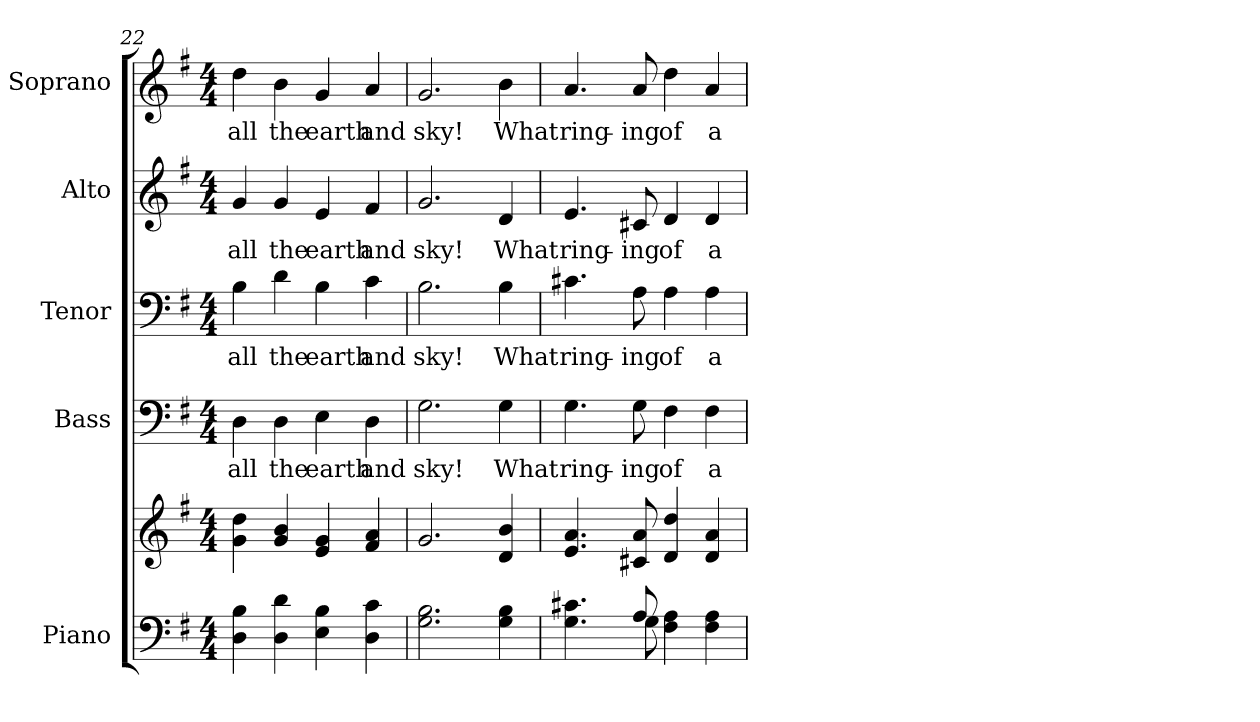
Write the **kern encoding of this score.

**kern	**kern	**kern	**text	**kern	**text	**kern	**text	**kern	**text
*part5	*part5	*part4	*part4	*part3	*part3	*part2	*part2	*part1	*part1
*staff6	*staff5	*staff4	*staff4	*staff3	*staff3	*staff2	*staff2	*staff1	*staff1
*I"Piano	*	*I"Bass	*	*I"Tenor	*	*I"Alto	*	*I"Soprano	*
*I'Pno.	*	*I'B.	*	*I'T.	*	*I'A.	*	*I'S.	*
!!LO:PB:g=z
*clefF4	*clefG2	*clefF4	*	*clefF4	*	*clefG2	*	*clefG2	*
*k[f#]	*k[f#]	*k[f#]	*	*k[f#]	*	*k[f#]	*	*k[f#]	*
*G:	*G:	*G:	*	*G:	*	*G:	*	*G:	*
*M4/4	*M4/4	*M4/4	*	*M4/4	*	*M4/4	*	*M4/4	*
=22	=22	=22	=22	=22	=22	=22	=22	=22	=22
!	!	!	!LO:LY:b:color=#000000	!	!	!	!	!	!
!	!	!	!	!	!LO:LY:b:color=#000000	!	!	!	!
!	!	!	!	!	!	!	!LO:LY:b:color=#000000	!	!
!	!	!	!	!	!	!	!	!	!LO:LY:b:color=#000000
4Di\ 4Bi	4gi\ 4ddi	4Di\	all	4Bi\	all	4gi/	all	4ddi\	all
!	!	!	!LO:LY:b:color=#000000	!	!	!	!	!	!
!	!	!	!	!	!LO:LY:b:color=#000000	!	!	!	!
!	!	!	!	!	!	!	!LO:LY:b:color=#000000	!	!
!	!	!	!	!	!	!	!	!	!LO:LY:b:color=#000000
4Di\ 4di	4gi/ 4bi	4Di\	the	4di\	the	4gi/	the	4bi\	the
!	!	!	!LO:LY:b:color=#000000	!	!	!	!	!	!
!	!	!	!	!	!LO:LY:b:color=#000000	!	!	!	!
!	!	!	!	!	!	!	!LO:LY:b:color=#000000	!	!
!	!	!	!	!	!	!	!	!	!LO:LY:b:color=#000000
4Ei\ 4Bi	4ei/ 4gi	4Ei\	earth	4Bi\	earth	4ei/	earth	4gi/	earth
!	!	!	!LO:LY:b:color=#000000	!	!	!	!	!	!
!	!	!	!	!	!LO:LY:b:color=#000000	!	!	!	!
!	!	!	!	!	!	!	!LO:LY:b:color=#000000	!	!
!	!	!	!	!	!	!	!	!	!LO:LY:b:color=#000000
4Di\ 4ci	4f#i/ 4ai	4Di\	and	4ci\	and	4f#i/	and	4ai/	and
=23	=23	=23	=23	=23	=23	=23	=23	=23	=23
!	!	!	!LO:LY:b:color=#000000	!	!	!	!	!	!
!	!	!	!	!	!LO:LY:b:color=#000000	!	!	!	!
!	!	!	!	!	!	!	!LO:LY:b:color=#000000	!	!
!	!	!	!	!	!	!	!	!	!LO:LY:b:color=#000000
2.Gi\ 2.Bi	2.gi/	2.Gi\	sky!	2.Bi\	sky!	2.gi/	sky!	2.gi/	sky!
!	!	!	!LO:LY:b:color=#000000	!	!	!	!	!	!
!	!	!	!	!	!LO:LY:b:color=#000000	!	!	!	!
!	!	!	!	!	!	!	!LO:LY:b:color=#000000	!	!
!	!	!	!	!	!	!	!	!	!LO:LY:b:color=#000000
4Gi\ 4Bi	4di/ 4bi	4Gi\	What	4Bi\	What	4di/	What	4bi\	What
!!LO:PB:g=z
=24	=24	=24	=24	=24	=24	=24	=24	=24	=24
*^	*	*	*	*	*	*	*	*	*
!	!	!	!	!LO:LY:b:color=#000000	!	!	!	!	!	!
!	!	!	!	!	!	!LO:LY:b:color=#000000	!	!	!	!
!	!	!	!	!	!	!	!	!LO:LY:b:color=#000000	!	!
!	!	!	!	!	!	!	!	!	!	!LO:LY:b:color=#000000
4.Gi\ 4.c#Xi	4ryy	4.ei/ 4.ai	4.Gi\	ring-	4.c#Xi\	ring-	4.ei/	ring-	4.ai/	ring-
.	8ryy	.	.	.	.	.	.	.	.	.
!	!	!	!	!LO:LY:b:color=#000000	!	!	!	!	!	!
!	!	!	!	!	!	!LO:LY:b:color=#000000	!	!	!	!
!	!	!	!	!	!	!	!	!LO:LY:b:color=#000000	!	!
!	!	!	!	!	!	!	!	!	!	!LO:LY:b:color=#000000
8Ai/	8Gi\	8c#Xi/ 8ai	8Gi\	-ing	8Ai\	-ing	8c#Xi/	-ing	8ai/	-ing
!	!	!	!	!LO:LY:b:color=#000000	!	!	!	!	!	!
!	!	!	!	!	!	!LO:LY:b:color=#000000	!	!	!	!
!	!	!	!	!	!	!	!	!LO:LY:b:color=#000000	!	!
!	!	!	!	!	!	!	!	!	!	!LO:LY:b:color=#000000
4F#i\ 4Ai	2ryy	4di/ 4ddi	4F#i\	of	4Ai\	of	4di/	of	4ddi\	of
!	!	!	!	!LO:LY:b:color=#000000	!	!	!	!	!	!
!	!	!	!	!	!	!LO:LY:b:color=#000000	!	!	!	!
!	!	!	!	!	!	!	!	!LO:LY:b:color=#000000	!	!
!	!	!	!	!	!	!	!	!	!	!LO:LY:b:color=#000000
4F#i\ 4Ai	.	4di/ 4ai	4F#i\	a	4Ai\	a	4di/	a	4ai/	a
*v	*v	*	*	*	*	*	*	*	*	*
=	=	=	=	=	=	=	=	=	=
*-	*-	*-	*-	*-	*-	*-	*-	*-	*-
